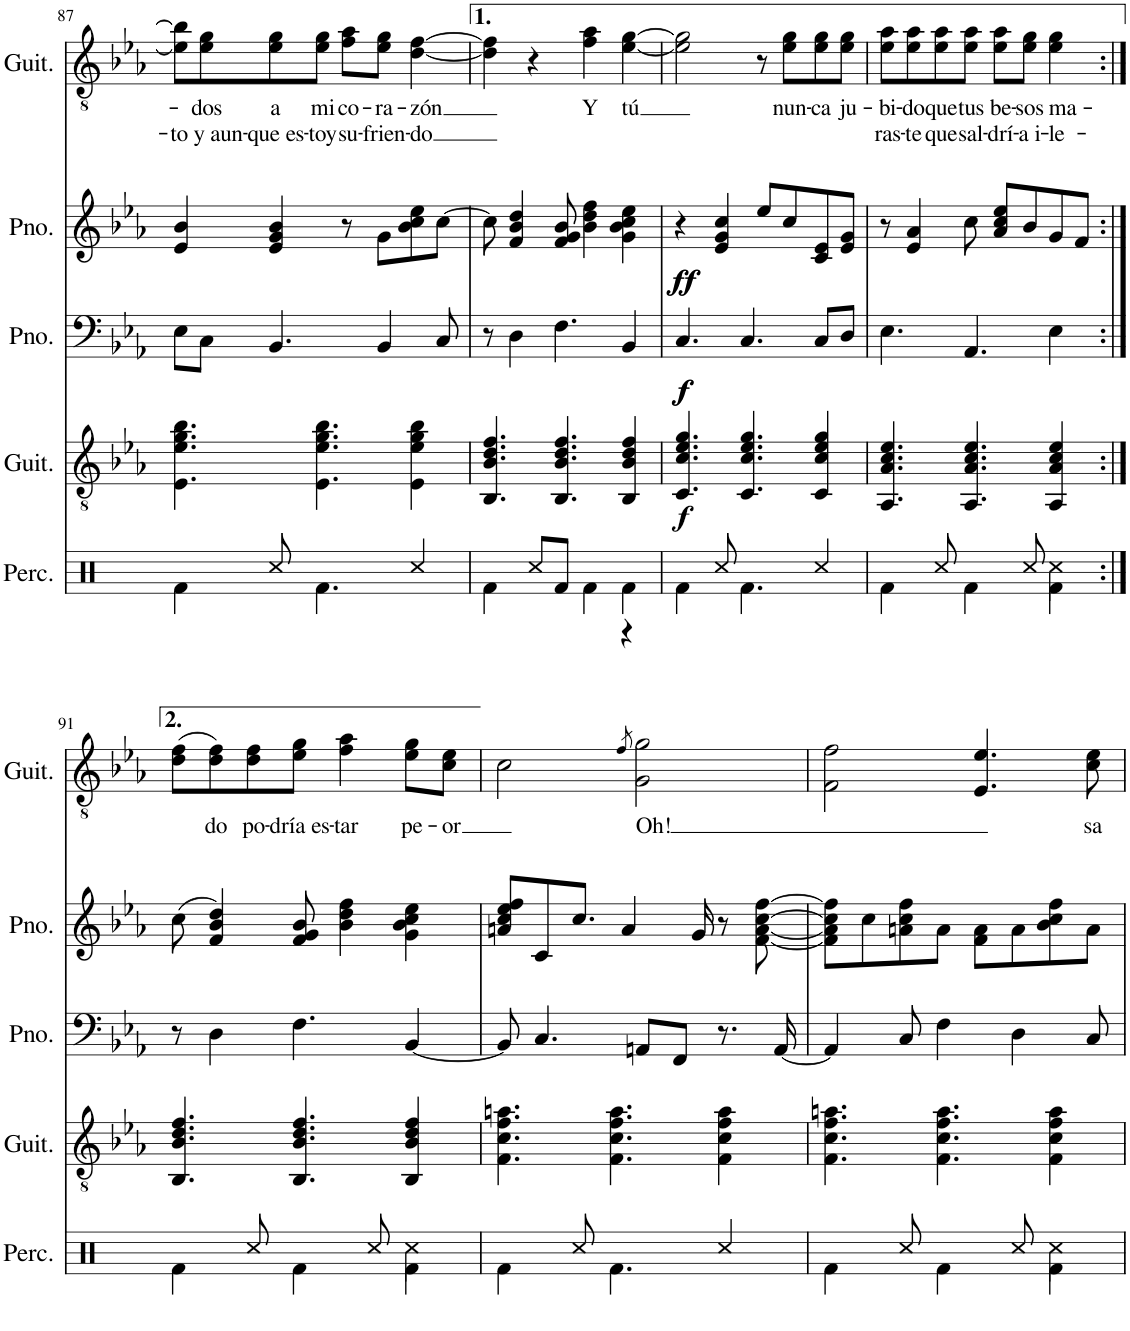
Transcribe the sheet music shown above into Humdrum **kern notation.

**kern	**kern	**dynam	**kern	**dynam	**kern	**dynam	**kern	**text	**text
*part5	*part4	*part4	*part3	*part3	*part2	*part2	*part1	*part1	*part1
*staff5	*staff4	*staff4	*staff3	*staff3	*staff2	*staff2	*staff1	*staff1	*staff1
*I"Set de percusión	*I"Guitarra acústica	*	*I"Piano	*	*I"Piano	*	*I"Guitarra clásica	*	*
*I'Perc.	*I'Guit.	*	*I'Pno.	*	*I'Pno.	*	*I'Guit.	*	*
!!LO:PB:g=z
*clefX	*clefGv2	*	*clefF4	*	*clefG2	*	*clefGv2	*	*
*k[]	*k[b-e-a-]	*	*k[b-e-a-]	*	*k[b-e-a-]	*	*k[b-e-a-]	*	*
*M4/4	*M4/4	*	*M4/4	*	*M4/4	*	*M4/4	*	*
=87	=87	=87	=87	=87	=87	=87	=87	=87	=87
4Rf\	4.E-\ 4.e-\ 4.g\ 4.b-\	.	8E-\L	.	4e-/ 4b-/	.	8e-\] 8b-\]L	.	.
!	!	!	!	!	!	!	!	!LO:LY:b	!LO:LY:b
.	.	.	8C\J	.	.	.	8e-\ 8g\	-dos	-to y aun-
!	!	!	!	!	!	!	!	!LO:LY:b	!LO:LY:b
8Rcc/	.	.	4.BB-/	.	4e-/ 4g/ 4b-/	.	8e-\ 8g\	a	-que es-
!	!	!	!	!	!	!	!	!LO:LY:b	!LO:LY:b
4.Rf\	4.E-\ 4.e-\ 4.g\ 4.b-\	.	.	.	.	.	8e-\ 8g\J	mi	-toy
!	!	!	!	!	!	!	!	!LO:LY:b	!LO:LY:b
.	.	.	.	.	8r	.	8f\ 8a-\L	co-	su-
!	!	!	!	!	!	!	!	!LO:LY:b	!LO:LY:b
.	.	.	4BB-/	.	8g\L	.	8e-\ 8g\J	-ra-	-frien-
!	!	!	!	!	!	!	!	!LO:LY:b	!LO:LY:b
4Rcc/	4E-\ 4e-\ 4g\ 4b-\	.	.	.	8b-\ 8cc\ 8ee-\	.	[4d\ [4f\	-zón	-do
.	.	.	8C/	.	[8cc\J	.	.	.	.
=88	=88	=88	=88	=88	=88	=88	=88	=88	=88
*^	*	*	*	*	*	*	*	*	*
4Rf\	2.ryy	4.BB-/ 4.B-/ 4.d/ 4.f/	.	8r	.	8cc\]	.	4d\] 4f\]	.	.
.	.	.	.	4D\	.	4f/ 4b-/ 4dd/	.	.	.	.
8Rcc/L	.	.	.	.	.	.	.	4r	.	.
8Rf/J	.	4.BB-/ 4.B-/ 4.d/ 4.f/	.	4.F\	.	8f/ 8g/ 8b-/	.	.	.	.
!	!	!	!	!	!	!	!	!	!LO:LY:b	!
4Rf\	.	.	.	.	.	4b-\ 4dd\ 4ff\	.	4f\ 4a-\	Y	.
!	!	!	!	!	!	!	!	!	!LO:LY:b	!
4Rf\	4r	4BB-/ 4B-/ 4d/ 4f/	.	4BB-/	.	4g\ 4b-\ 4cc\ 4ee-\	.	[4e-\ [4g\	tú	.
=89	=89	=89	=89	=89	=89	=89	=89	=89	=89	=89
!	!	!	!LO:DY:b	!	!LO:DY:b	!	!	!	!	!
!	!	!	!	!	!LO:DY:n=1:b	!	!LO:DY:b	!	!	!
!	!	!	!	!	!	!	!LO:DY:n=1:b	!	!	!
*v	*v	*	*	*	*	*	*	*	*	*
4Rf\	4.C/ 4.c/ 4.e-/ 4.g/	f	4.C/	f f	4r	ff ff	2e-\] 2g\]	.	.
8Rcc/	.	.	.	.	4e-/ 4g/ 4cc/	.	.	.	.
4.Rf\	4.C/ 4.c/ 4.e-/ 4.g/	.	4.C/	.	.	.	.	.	.
.	.	.	.	.	8ee-/L	.	8r	.	.
!	!	!	!	!	!	!	!	!LO:LY:b	!
.	.	.	.	.	8cc/	.	8e-\ 8g\L	nun-	.
!	!	!	!	!	!	!	!	!LO:LY:b	!
4Rcc/	4C/ 4c/ 4e-/ 4g/	.	8C/L	.	8c/ 8e-/	.	8e-\ 8g\	-ca	.
!	!	!	!	!	!	!	!	!LO:LY:b	!
.	.	.	8D/J	.	8e-/ 8g/J	.	8e-\ 8g\J	ju-	.
=90	=90	=90	=90	=90	=90	=90	=90	=90	=90
*^	*	*	*	*	*	*	*	*	*
!	!	!	!	!	!	!	!	!	!LO:LY:b	!LO:LY:b
4Rf\	2.ryy	4.AA-/ 4.A-/ 4.c/ 4.e-/	.	4.E-\	.	8r	.	8e-\ 8a-\L	-bi-	-ras-
!	!	!	!	!	!	!	!	!	!LO:LY:b	!LO:LY:b
.	.	.	.	.	.	4e-/ 4a-/	.	8e-\ 8a-\	-do	-te
!	!	!	!	!	!	!	!	!	!LO:LY:b	!LO:LY:b
8Rcc/	.	.	.	.	.	.	.	8e-\ 8a-\	que	que
!	!	!	!	!	!	!	!	!	!LO:LY:b	!LO:LY:b
4Rf\	.	4.AA-/ 4.A-/ 4.c/ 4.e-/	.	4.AA-/	.	8cc\	.	8e-\ 8a-\J	tus	sal-
!	!	!	!	!	!	!	!	!	!LO:LY:b	!LO:LY:b
.	.	.	.	.	.	8a-/ 8cc/ 8ee-/L	.	8e-\ 8a-\L	be-	-drí-
!	!	!	!	!	!	!	!	!	!LO:LY:b	!LO:LY:b
8Rcc/	.	.	.	.	.	8b-/	.	8e-\ 8g\J	-sos	-a i-
!	!	!	!	!	!	!	!	!	!LO:LY:b	!LO:LY:b
4Rf\	4Rcc\	4AA-/ 4A-/ 4c/ 4e-/	.	4E-\	.	8g/	.	4e-\ 4g\	ma-	-le-
.	.	.	.	.	.	8f/J	.	.	.	.
!!LO:LB:g=z
=91:|!	=91:|!	=91:|!	=91:|!	=91:|!	=91:|!	=91:|!	=91:|!	=91:|!	=91:|!	=91:|!
4Rf\	2.ryy	4.BB-/ 4.B-/ 4.d/ 4.f/	.	8r	.	(8cc\	.	(8d\ 8f\L	.	.
!	!	!	!	!	!	!	!	!	!LO:LY:b	!
.	.	.	.	4D\	.	4f/ 4b-/ 4dd/)	.	8d\ 8f\)	do	.
!	!	!	!	!	!	!	!	!	!LO:LY:b	!
8Rcc/	.	.	.	.	.	.	.	8d\ 8f\	po-	.
!	!	!	!	!	!	!	!	!	!LO:LY:b	!
4Rf\	.	4.BB-/ 4.B-/ 4.d/ 4.f/	.	4.F\	.	8f/ 8g/ 8b-/	.	8e-\ 8g\J	-dría es-	.
!	!	!	!	!	!	!	!	!	!LO:LY:b	!
.	.	.	.	.	.	4b-\ 4dd\ 4ff\	.	4f\ 4a-\	-tar	.
8Rcc/	.	.	.	.	.	.	.	.	.	.
!	!	!	!	!	!	!	!	!	!LO:LY:b	!
4Rf\	4Rcc\	4BB-/ 4B-/ 4d/ 4f/	.	[4BB-/	.	4g\ 4b-\ 4cc\ 4ee-\	.	8e-\ 8g\L	pe-	.
!	!	!	!	!	!	!	!	!	!LO:LY:b	!
.	.	.	.	.	.	.	.	8c\ 8e-\J	-or	.
*v	*v	*	*	*	*	*	*	*	*	*
=92	=92	=92	=92	=92	=92	=92	=92	=92	=92
4Rf\	4.F\ 4.c\ 4.f\ 4.an\	.	8BB-/]	.	8an/ 8cc/ 8ee-/ 8ff/L	.	2c\	.	.
.	.	.	4.C/	.	8c/	.	.	.	.
8Rcc/	.	.	.	.	8.cc/J	.	.	.	.
4.Rf\	4.F\ 4.c\ 4.f\ 4.a\	.	.	.	.	.	.	.	.
.	.	.	.	.	4a/	.	.	.	.
.	.	.	.	.	.	.	8qf/	.	.
!	!	!	!	!	!	!	!	!LO:LY:b	!
.	.	.	8AAn/L	.	.	.	2G\ 2g\	Oh!	.
.	.	.	8FF/J	.	.	.	.	.	.
.	.	.	.	.	16g/	.	.	.	.
4Rcc/	4F\ 4c\ 4f\ 4a\	.	8.r	.	8r	.	.	.	.
.	.	.	.	.	[8f\ [8a\ [8cc\ [8ff\	.	.	.	.
.	.	.	[16AA/	.	.	.	.	.	.
=93	=93	=93	=93	=93	=93	=93	=93	=93	=93
*^	*	*	*	*	*	*	*	*	*
4Rf\	2.ryy	4.F\ 4.c\ 4.f\ 4.an\	.	4AA/]	.	8f\] 8a\] 8cc\] 8ff\]L	.	2F\ 2f\	.	.
.	.	.	.	.	.	8cc\	.	.	.	.
8Rcc/	.	.	.	8C/	.	8an\ 8cc\ 8ff\	.	.	.	.
4Rf\	.	4.F\ 4.c\ 4.f\ 4.a\	.	4F\	.	8a\J	.	.	.	.
.	.	.	.	.	.	8f\ 8a\L	.	4.E-/ 4.e-/	.	.
8Rcc/	.	.	.	4D\	.	8a\	.	.	.	.
4Rf\	4Rcc\	4F\ 4c\ 4f\ 4a\	.	.	.	8b-\ 8cc\ 8ff\	.	.	.	.
!	!	!	!	!	!	!	!	!	!LO:LY:b	!
.	.	.	.	8C/	.	8a\J	.	8c\ 8e-\	sa	.
*v	*v	*	*	*	*	*	*	*	*	*
=	=	=	=	=	=	=	=	=	=
*-	*-	*-	*-	*-	*-	*-	*-	*-	*-
